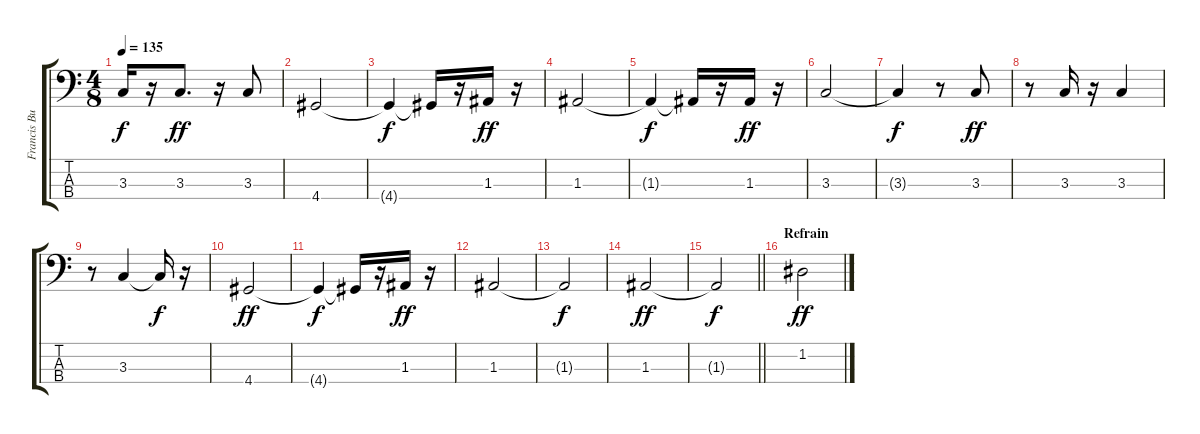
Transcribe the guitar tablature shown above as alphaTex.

\track ("Francis Buchholz" "Francis Bu") {instrument electricbassfinger}
\staff {score tabs}
\tuning (G2 D2 A1 E1) {hide}
\ts (4 8)
\tempo 135
\clef f4
\ks c
3.3{t}.16{dy f} r.16 3.3.8{d dy ff} r.16 3.3.8 |
4.4.2 |
4.4{t}.4{dy f} 4.4{t}.16 r.16 1.3.16{dy ff} r.16 |
1.3.2 |
1.3{t}.4{dy f} 1.3{t}.16 r.16 1.3.16{dy ff} r.16 |
3.3.2 |
3.3{t}.4{dy f} r.8 3.3.8{dy ff} |
r.8 3.3.16 r.16 3.3.4 |
r.8 3.3.4 3.3{t}.16{dy f} r.16 |
4.4.2{dy ff} |
4.4{t}.4{dy f} 4.4{t}.16 r.16 1.3.16{dy ff} r.16 |
1.3.2 |
1.3{t}.2{dy f} |
1.3.2{dy ff} |
\barLineRight lightlight
1.3{t}.2{dy f} |
\section ("" "Refrain")
1.2.2{dy ff}
